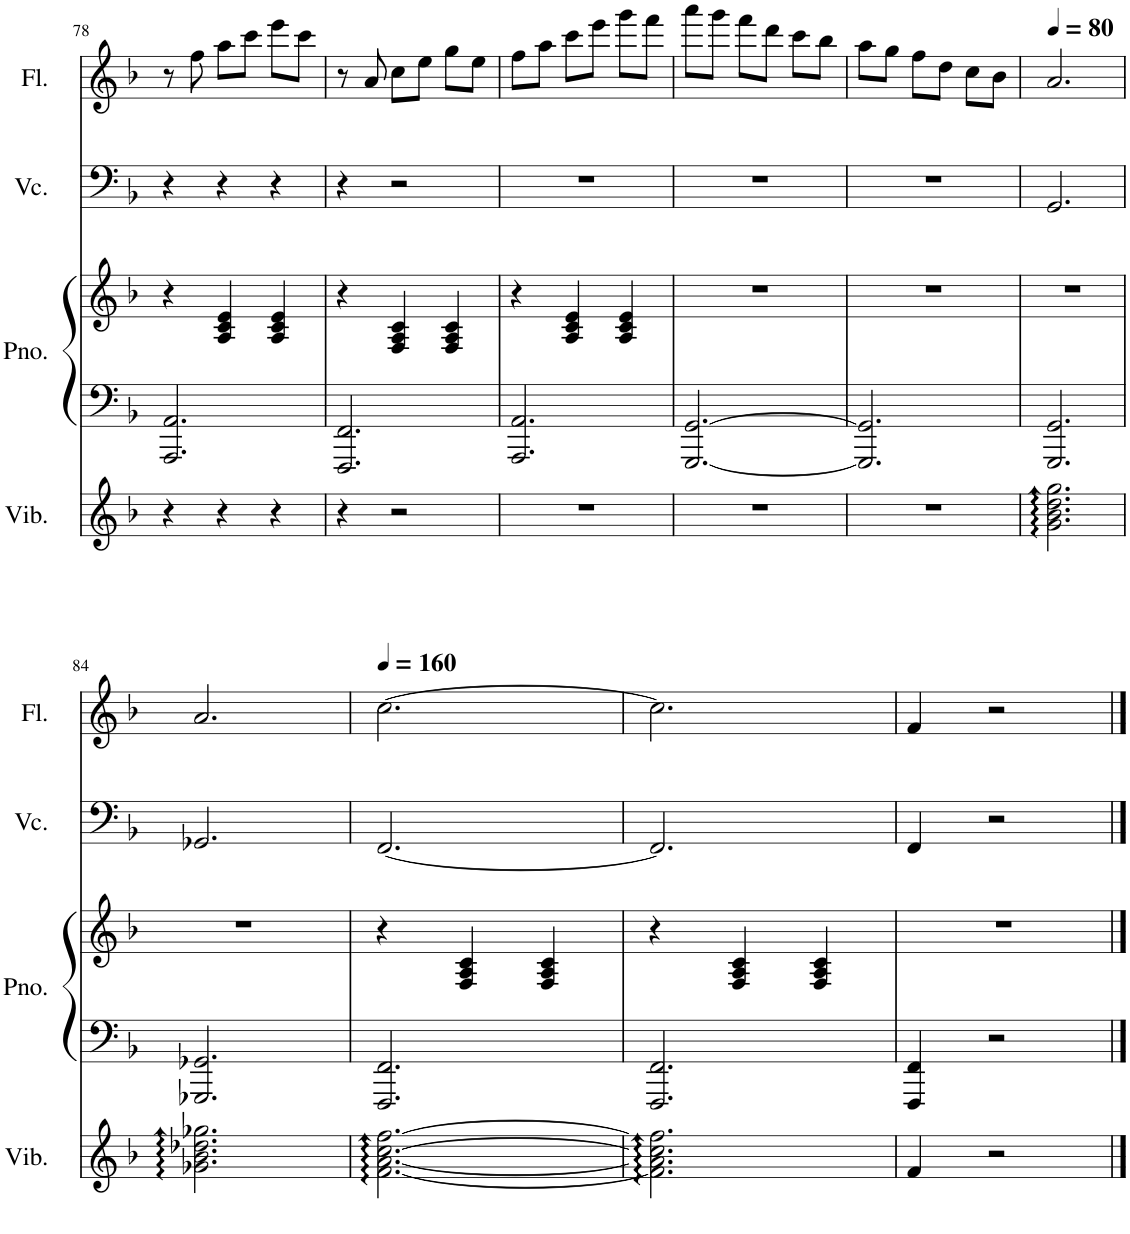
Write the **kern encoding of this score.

**kern	**kern	**kern	**kern	**kern
*part4	*part3	*part3	*part2	*part1
*staff5	*staff4	*staff3	*staff2	*staff1
*I"Vibraphone	*I"Piano	*	*I"Violoncello	*I"Flute
*I'Vib.	*I'Pno.	*	*I'Vc.	*I'Fl.
!!LO:PB:g=z
*clefG2	*clefF4	*clefG2	*clefF4	*clefG2
*k[b-]	*k[b-]	*k[b-]	*k[b-]	*k[b-]
*M3/4	*M3/4	*M3/4	*M3/4	*M3/4
=78	=78	=78	=78	=78
4r	2.AAA/ 2.AA/	4r	4r	8r
.	.	.	.	8ff\
4r	.	4A/ 4c/ 4e/	4r	8aa\L
.	.	.	.	8ccc\J
4r	.	4A/ 4c/ 4e/	4r	8eee\L
.	.	.	.	8ccc\J
=79	=79	=79	=79	=79
4r	2.FFF/ 2.FF/	4r	4r	8r
.	.	.	.	8a/
2r	.	4F/ 4A/ 4c/	2r	8cc\L
.	.	.	.	8ee\J
.	.	4F/ 4A/ 4c/	.	8gg\L
.	.	.	.	8ee\J
=80	=80	=80	=80	=80
2.r	2.AAA/ 2.AA/	4r	2.r	8ff\L
.	.	.	.	8aa\J
.	.	4A/ 4c/ 4e/	.	8ccc\L
.	.	.	.	8eee\J
.	.	4A/ 4c/ 4e/	.	8ggg\L
.	.	.	.	8fff\J
=81	=81	=81	=81	=81
2.r	[2.GGG/ [2.GG/	2.r	2.r	8aaa\L
.	.	.	.	8ggg\J
.	.	.	.	8fff\L
.	.	.	.	8ddd\J
.	.	.	.	8ccc\L
.	.	.	.	8bb-\J
=82	=82	=82	=82	=82
2.r	2.GGG/] 2.GG/]	2.r	2.r	8aa\L
.	.	.	.	8gg\J
.	.	.	.	8ff\L
.	.	.	.	8dd\J
.	.	.	.	8cc\L
.	.	.	.	8b-\J
=83	=83	=83	=83	=83
*	*	*	*	*MM80
2.g\ 2.b-\ 2.dd\ 2.gg\	2.GGG/ 2.GG/	2.r	2.GG/	2.a/
!!LO:LB:g=z
=84	=84	=84	=84	=84
2.g-X\ 2.b-\ 2.dd-X\ 2.gg-X\	2.GGG-X/ 2.GG-X/	2.r	2.GG-X/	2.a/
=85	=85	=85	=85	=85
*	*	*	*	*MM160
[2.f\ [2.a\ [2.cc\ [2.ff\	2.FFF/ 2.FF/	4r	[2.FF/	[2.cc\
.	.	4F/ 4A/ 4c/	.	.
.	.	4F/ 4A/ 4c/	.	.
=86	=86	=86	=86	=86
2.f\] 2.a\] 2.cc\] 2.ff\]	2.FFF/ 2.FF/	4r	2.FF/]	2.cc\]
.	.	4F/ 4A/ 4c/	.	.
.	.	4F/ 4A/ 4c/	.	.
=87	=87	=87	=87	=87
4f/	4FFF/ 4FF/	2.r	4FF/	4f/
2r	2r	.	2r	2r
==	==	==	==	==
*-	*-	*-	*-	*-
